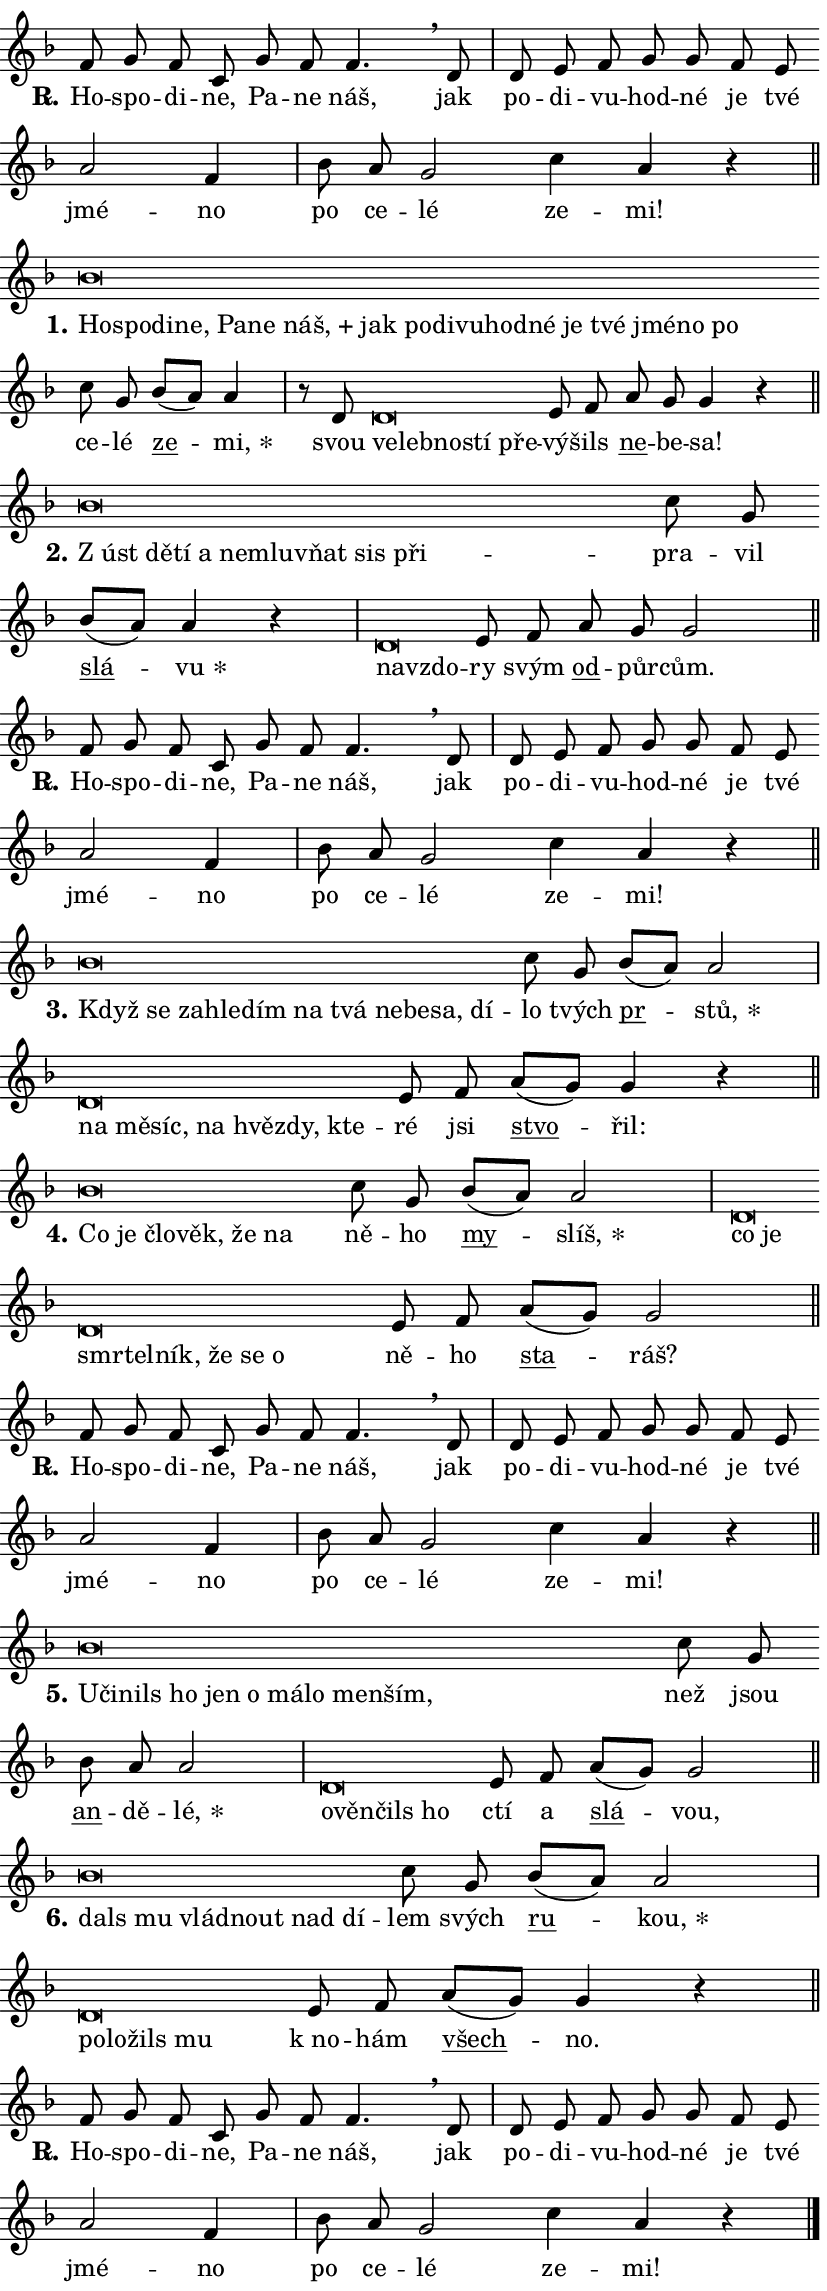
\version "2.24.0"
\header { tagline = "" }
\paper {
  indent = 0\cm
  top-margin = 0\cm
  right-margin = 0.13\cm % to fit lyric hyphens
  bottom-margin = 0\cm
  left-margin = 0\cm
  paper-width = 14\cm
  page-breaking = #ly:one-page-breaking
  system-system-spacing.basic-distance = #11
  score-system-spacing.basic-distance = #11
  ragged-last = ##f
}


%% Author: Thomas Morley
%% https://lists.gnu.org/archive/html/lilypond-user/2020-05/msg00002.html
#(define (line-position grob)
"Returns position of @var[grob} in current system:
   @code{'start}, if at first time-step
   @code{'end}, if at last time-step
   @code{'middle} otherwise
"
  (let* ((col (ly:item-get-column grob))
         (ln (ly:grob-object col 'left-neighbor))
         (rn (ly:grob-object col 'right-neighbor))
         (col-to-check-left (if (ly:grob? ln) ln col))
         (col-to-check-right (if (ly:grob? rn) rn col))
         (break-dir-left
           (and
             (ly:grob-property col-to-check-left 'non-musical #f)
             (ly:item-break-dir col-to-check-left)))
         (break-dir-right
           (and
             (ly:grob-property col-to-check-right 'non-musical #f)
             (ly:item-break-dir col-to-check-right))))
        (cond ((eqv? 1 break-dir-left) 'start)
              ((eqv? -1 break-dir-right) 'end)
              (else 'middle))))

#(define (tranparent-at-line-position vctor)
  (lambda (grob)
  "Relying on @code{line-position} select the relevant enry from @var{vctor}.
Used to determine transparency,"
    (case (line-position grob)
      ((end) (not (vector-ref vctor 0)))
      ((middle) (not (vector-ref vctor 1)))
      ((start) (not (vector-ref vctor 2))))))

noteHeadBreakVisibility =
#(define-music-function (break-visibility)(vector?)
"Makes @code{NoteHead}s transparent relying on @var{break-visibility}"
#{
  \override NoteHead.transparent =
    #(tranparent-at-line-position break-visibility)
#})

#(define delete-ledgers-for-transparent-note-heads
  (lambda (grob)
    "Reads whether a @code{NoteHead} is transparent.
If so this @code{NoteHead} is removed from @code{'note-heads} from
@var{grob}, which is supposed to be @code{LedgerLineSpanner}.
As a result ledgers are not printed for this @code{NoteHead}"
    (let* ((nhds-array (ly:grob-object grob 'note-heads))
           (nhds-list
             (if (ly:grob-array? nhds-array)
                 (ly:grob-array->list nhds-array)
                 '()))
           ;; Relies on the transparent-property being done before
           ;; Staff.LedgerLineSpanner.after-line-breaking is executed.
           ;; This is fragile ...
           (to-keep
             (remove
               (lambda (nhd)
                 (ly:grob-property nhd 'transparent #f))
               nhds-list)))
      ;; TODO find a better method to iterate over grob-arrays, similiar
      ;; to filter/remove etc for lists
      ;; For now rebuilt from scratch
      (set! (ly:grob-object grob 'note-heads)  '())
      (for-each
        (lambda (nhd)
          (ly:pointer-group-interface::add-grob grob 'note-heads nhd))
        to-keep))))

squashNotes = {
  \override NoteHead.X-extent = #'(-0.2 . 0.2)
  \override NoteHead.Y-extent = #'(-0.75 . 0)
  \override NoteHead.stencil =
    #(lambda (grob)
       (let ((pos (ly:grob-property grob 'staff-position)))
         (begin
           (if (< pos -7) (display "ERROR: Lower brevis then expected\n") (display ""))
           (if (<= pos -6) ly:text-interface::print ly:note-head::print))))
}
unSquashNotes = {
  \revert NoteHead.X-extent
  \revert NoteHead.Y-extent
  \revert NoteHead.stencil
}

hideNotes = \noteHeadBreakVisibility #begin-of-line-visible
unHideNotes = \noteHeadBreakVisibility #all-visible

% work-around for resetting accidentals
% https://lilypond.org/doc/v2.23/Documentation/notation/displaying-rhythms#unmetered-music
cadenzaMeasure = {
  \cadenzaOff
  \partial 1024 s1024
  \cadenzaOn
}

#(define-markup-command (accent layout props text) (markup?)
  "Underline accented syllable"
  (interpret-markup layout props
    #{\markup \override #'(offset . 4.3) \underline { #text }#}))

responsum = \markup \concat {
  "R" \hspace #-1.05 \path #0.1 #'((moveto 0 0.07) (lineto 0.9 0.8)) \hspace #0.05 "."
}

spaceSize = #0.6828661417322834 % exact space size for TeX Gyre Schola

\layout {
  \context {
    \Staff
    \remove "Time_signature_engraver"
    \override LedgerLineSpanner.after-line-breaking = #delete-ledgers-for-transparent-note-heads
  }
  \context {
    \Lyrics {
      \override LyricSpace.minimum-distance = \spaceSize
      \override LyricText.font-name = #"TeX Gyre Schola"
      \override LyricText.font-size = 1
      \override StanzaNumber.font-name = #"TeX Gyre Schola Bold"
      \override StanzaNumber.font-size = 1
    }
  }
  \context {
    \Score 
    \override NoteHead.text =
      #(lambda (grob) 
        (let ((pos (ly:grob-property grob 'staff-position)))
          #{\markup {
            \combine
              \halign #-0.55 \raise #(if (= pos -6) 0 0.5) \override #'(thickness . 2) \draw-line #'(3.2 . 0)
              \musicglyph "noteheads.sM1"
          }#}))
  }
}

% magnetic-lyrics.ily
%
%   written by
%     Jean Abou Samra <jean@abou-samra.fr>
%     Werner Lemberg <wl@gnu.org>
%
%   adapted by
%     Jiri Hon <jiri.hon@gmail.com>
%
% Version 2022-Apr-15

% https://www.mail-archive.com/lilypond-user@gnu.org/msg149350.html

#(define (Left_hyphen_pointer_engraver context)
   "Collect syllable-hyphen-syllable occurrences in lyrics and store
them in properties.  This engraver only looks to the left.  For
example, if the lyrics input is @code{foo -- bar}, it does the
following.

@itemize @bullet
@item
Set the @code{text} property of the @code{LyricHyphen} grob between
@q{foo} and @q{bar} to @code{foo}.

@item
Set the @code{left-hyphen} property of the @code{LyricText} grob with
text @q{foo} to the @code{LyricHyphen} grob between @q{foo} and
@q{bar}.
@end itemize

Use this auxiliary engraver in combination with the
@code{lyric-@/text::@/apply-@/magnetic-@/offset!} hook."
   (let ((hyphen #f)
         (text #f))
     (make-engraver
      (acknowledgers
       ((lyric-syllable-interface engraver grob source-engraver)
        (set! text grob)))
      (end-acknowledgers
       ((lyric-hyphen-interface engraver grob source-engraver)
        ;(when (not (grob::has-interface grob 'lyric-space-interface))
          (set! hyphen grob)));)
      ((stop-translation-timestep engraver)
       (when (and text hyphen)
         (ly:grob-set-object! text 'left-hyphen hyphen))
       (set! text #f)
       (set! hyphen #f)))))

#(define (lyric-text::apply-magnetic-offset! grob)
   "If the space between two syllables is less than the value in
property @code{LyricText@/.details@/.squash-threshold}, move the right
syllable to the left so that it gets concatenated with the left
syllable.

Use this function as a hook for
@code{LyricText@/.after-@/line-@/breaking} if the
@code{Left_@/hyphen_@/pointer_@/engraver} is active."
   (let ((hyphen (ly:grob-object grob 'left-hyphen #f)))
     (when hyphen
       (let ((left-text (ly:spanner-bound hyphen LEFT)))
         (when (grob::has-interface left-text 'lyric-syllable-interface)
           (let* ((common (ly:grob-common-refpoint grob left-text X))
                  (this-x-ext (ly:grob-extent grob common X))
                  (left-x-ext
                   (begin
                     ;; Trigger magnetism for left-text.
                     (ly:grob-property left-text 'after-line-breaking)
                     (ly:grob-extent left-text common X)))
                  ;; `delta` is the gap width between two syllables.
                  (delta (- (interval-start this-x-ext)
                            (interval-end left-x-ext)))
                  (details (ly:grob-property grob 'details))
                  (threshold (assoc-get 'squash-threshold details 0.2)))
             (when (< delta threshold)
               (let* (;; We have to manipulate the input text so that
                      ;; ligatures crossing syllable boundaries are not
                      ;; disabled.  For languages based on the Latin
                      ;; script this is essentially a beautification.
                      ;; However, for non-Western scripts it can be a
                      ;; necessity.
                      (lt (ly:grob-property left-text 'text))
                      (rt (ly:grob-property grob 'text))
                      (is-space (grob::has-interface hyphen 'lyric-space-interface))
                      (space (if is-space " " ""))
                      (extra-delta (if is-space spaceSize 0))
                      ;; Append new syllable.
                      (ltrt-space (if (and (string? lt) (string? rt))
                                (string-append lt space rt)
                                (make-concat-markup (list lt space rt))))
                      ;; Right-align `ltrt` to the right side.
                      (ltrt-space-markup (grob-interpret-markup
                               grob
                               (make-translate-markup
                                (cons (interval-length this-x-ext) 0)
                                (make-right-align-markup ltrt-space)))))
                 (begin
                   ;; Don't print `left-text`.
                   (ly:grob-set-property! left-text 'stencil #f)
                   ;; Set text and stencil (which holds all collected
                   ;; syllables so far) and shift it to the left.
                   (ly:grob-set-property! grob 'text ltrt-space)
                   (ly:grob-set-property! grob 'stencil ltrt-space-markup)
                   (ly:grob-translate-axis! grob (- (- delta extra-delta)) X))))))))))


#(define (lyric-hyphen::displace-bounds-first grob)
   ;; Make very sure this callback isn't triggered too early.
   (let ((left (ly:spanner-bound grob LEFT))
         (right (ly:spanner-bound grob RIGHT)))
     (ly:grob-property left 'after-line-breaking)
     (ly:grob-property right 'after-line-breaking)
     (ly:lyric-hyphen::print grob)))

squashThreshold = #0.4

\layout {
  \context {
    \Lyrics
    \consists #Left_hyphen_pointer_engraver
    \override LyricText.after-line-breaking =
      #lyric-text::apply-magnetic-offset!
    \override LyricHyphen.stencil = #lyric-hyphen::displace-bounds-first
    \override LyricText.details.squash-threshold = \squashThreshold
    \override LyricHyphen.minimum-distance = 0
    \override LyricHyphen.minimum-length = \squashThreshold
  }
}

squashText = \override LyricText.details.squash-threshold = 9999
unSquashText = \override LyricText.details.squash-threshold = \squashThreshold

leftText = \override LyricText.self-alignment-X = #LEFT
unLeftText = \revert LyricText.self-alignment-X

starOffset = #(lambda (grob) 
                (let ((x_offset (ly:self-alignment-interface::aligned-on-x-parent grob)))
                  (if (= x_offset 0) 0 (+ x_offset 1.2))))

star = #(define-music-function (syllable)(string?)
"Append star separator at the end of a syllable"
#{
  \once \override LyricText.X-offset = #starOffset
  \lyricmode { \markup {
    #syllable
    \override #'((font-name . "TeX Gyre Schola Bold")) \hspace #0.2 \lower #0.65 \larger "*"
  } }
#})

starAccent = #(define-music-function (syllable)(string?)
"Append star separator at the end of a syllable and make accent"
#{
  \once \override LyricText.X-offset = #starOffset
  \lyricmode { \markup {
    \accent #syllable
    \override #'((font-name . "TeX Gyre Schola Bold")) \hspace #0.2 \lower #0.65 \larger "*"
  } }
#})

breath = #(define-music-function (syllable)(string?)
"Append breathing indicator at the end of a syllable"
#{
  \lyricmode { \markup { #syllable "+" } }
#})

optionalBreath = #(define-music-function (syllable)(string?)
"Append optional breathing indicator at the end of a syllable"
#{
  \lyricmode { \markup { #syllable "(+)" } }
#})


\score {
    <<
        \new Voice = "melody" { \cadenzaOn \key f \major \relative { f'8 g f c g' f f4. \breathe d8 \cadenzaMeasure \bar "|" d e f g g \bar "" f e \bar "" a2 f4 \cadenzaMeasure \bar "|" bes8 a g2 \bar "" c4 a r \cadenzaMeasure \bar "||" \break } }
        \new Lyrics \lyricsto "melody" { \lyricmode { \set stanza = \responsum
Ho -- spo -- di -- ne, Pa -- ne náš, jak po -- di -- vu -- hod -- né je tvé jmé -- no po ce -- lé ze -- mi! } }
    >>
    \layout {}
}

\score {
    <<
        \new Voice = "melody" { \cadenzaOn \key f \major \relative { \squashNotes bes'\breve*1/16 \hideNotes \breve*1/16 \bar "" \breve*1/16 \bar "" \breve*1/16 \bar "" \breve*1/16 \bar "" \breve*1/16 \bar "" \breve*1/16 \bar "" \breve*1/16 \bar "" \breve*1/16 \bar "" \breve*1/16 \bar "" \breve*1/16 \bar "" \breve*1/16 \bar "" \breve*1/16 \bar "" \breve*1/16 \bar "" \breve*1/16 \bar "" \breve*1/16 \bar "" \breve*1/16 \breve*1/16 \bar "" \unHideNotes \unSquashNotes c8 g \bar "" bes[( a)] a4 \cadenzaMeasure \bar "|" r8 d,8 \squashNotes d\breve*1/16 \hideNotes \breve*1/16 \bar "" \breve*1/16 \bar "" \breve*1/16 \breve*1/16 \bar "" \unHideNotes \unSquashNotes e8 f \bar "" a g g4 r \cadenzaMeasure \bar "||" \break } }
        \new Lyrics \lyricsto "melody" { \lyricmode { \set stanza = "1."
\leftText Ho -- \squashText spo -- di -- ne, Pa -- ne \breath "náš," jak po -- di -- vu -- hod -- né je tvé jmé -- no po \unLeftText \unSquashText ce -- lé \markup \accent ze -- \star mi, svou \leftText ve -- \squashText leb -- no -- stí pře -- \unLeftText \unSquashText vý -- šils \markup \accent ne -- be -- sa! } }
    >>
    \layout {}
}

\score {
    <<
        \new Voice = "melody" { \cadenzaOn \key f \major \relative { \squashNotes bes'\breve*1/16 \hideNotes \breve*1/16 \bar "" \breve*1/16 \bar "" \breve*1/16 \bar "" \breve*1/16 \bar "" \breve*1/16 \bar "" \breve*1/16 \bar "" \breve*1/16 \breve*1/16 \bar "" \unHideNotes \unSquashNotes c8 g \bar "" bes[( a)] a4 r \cadenzaMeasure \bar "|" \squashNotes d,\breve*1/16 \hideNotes \breve*1/16 \bar "" \unHideNotes \unSquashNotes e8 f \bar "" a g g2 \cadenzaMeasure \bar "||" \break } }
        \new Lyrics \lyricsto "melody" { \lyricmode { \set stanza = "2."
\leftText "Z úst" \squashText dě -- tí a ne -- mluv -- ňat sis při -- \unLeftText \unSquashText pra -- vil \markup \accent slá -- \star vu \leftText na -- \squashText vzdo -- \unLeftText \unSquashText ry svým \markup \accent od -- půr -- cům. } }
    >>
    \layout {}
}

\score {
    <<
        \new Voice = "melody" { \cadenzaOn \key f \major \relative { f'8 g f c g' f f4. \breathe d8 \cadenzaMeasure \bar "|" d e f g g \bar "" f e \bar "" a2 f4 \cadenzaMeasure \bar "|" bes8 a g2 \bar "" c4 a r \cadenzaMeasure \bar "||" \break } }
        \new Lyrics \lyricsto "melody" { \lyricmode { \set stanza = \responsum
Ho -- spo -- di -- ne, Pa -- ne náš, jak po -- di -- vu -- hod -- né je tvé jmé -- no po ce -- lé ze -- mi! } }
    >>
    \layout {}
}

\score {
    <<
        \new Voice = "melody" { \cadenzaOn \key f \major \relative { \squashNotes bes'\breve*1/16 \hideNotes \breve*1/16 \bar "" \breve*1/16 \bar "" \breve*1/16 \bar "" \breve*1/16 \bar "" \breve*1/16 \bar "" \breve*1/16 \bar "" \breve*1/16 \bar "" \breve*1/16 \bar "" \breve*1/16 \breve*1/16 \bar "" \unHideNotes \unSquashNotes c8 g \bar "" bes[( a)] a2 \cadenzaMeasure \bar "|" \squashNotes d,\breve*1/16 \hideNotes \breve*1/16 \bar "" \breve*1/16 \bar "" \breve*1/16 \bar "" \breve*1/16 \bar "" \breve*1/16 \breve*1/16 \bar "" \unHideNotes \unSquashNotes e8 f \bar "" a[( g)] g4 r \cadenzaMeasure \bar "||" \break } }
        \new Lyrics \lyricsto "melody" { \lyricmode { \set stanza = "3."
\leftText Když \squashText se za -- hle -- dím na tvá ne -- be -- sa, dí -- \unLeftText \unSquashText lo tvých \markup \accent pr -- \star stů, \leftText na \squashText mě -- síc, na hvěz -- dy, kte -- \unLeftText \unSquashText ré jsi \markup \accent stvo -- řil: } }
    >>
    \layout {}
}

\score {
    <<
        \new Voice = "melody" { \cadenzaOn \key f \major \relative { \squashNotes bes'\breve*1/16 \hideNotes \breve*1/16 \bar "" \breve*1/16 \bar "" \breve*1/16 \bar "" \breve*1/16 \breve*1/16 \bar "" \unHideNotes \unSquashNotes c8 g \bar "" bes[( a)] a2 \cadenzaMeasure \bar "|" \squashNotes d,\breve*1/16 \hideNotes \breve*1/16 \bar "" \breve*1/16 \bar "" \breve*1/16 \bar "" \breve*1/16 \bar "" \breve*1/16 \bar "" \breve*1/16 \breve*1/16 \bar "" \unHideNotes \unSquashNotes e8 f \bar "" a[( g)] g2 \cadenzaMeasure \bar "||" \break } }
        \new Lyrics \lyricsto "melody" { \lyricmode { \set stanza = "4."
\leftText Co \squashText je člo -- věk, že na \unLeftText \unSquashText ně -- ho \markup \accent my -- \star slíš, \leftText co \squashText je smr -- tel -- ník, že se o \unLeftText \unSquashText ně -- ho \markup \accent sta -- ráš? } }
    >>
    \layout {}
}

\score {
    <<
        \new Voice = "melody" { \cadenzaOn \key f \major \relative { f'8 g f c g' f f4. \breathe d8 \cadenzaMeasure \bar "|" d e f g g \bar "" f e \bar "" a2 f4 \cadenzaMeasure \bar "|" bes8 a g2 \bar "" c4 a r \cadenzaMeasure \bar "||" \break } }
        \new Lyrics \lyricsto "melody" { \lyricmode { \set stanza = \responsum
Ho -- spo -- di -- ne, Pa -- ne náš, jak po -- di -- vu -- hod -- né je tvé jmé -- no po ce -- lé ze -- mi! } }
    >>
    \layout {}
}

\score {
    <<
        \new Voice = "melody" { \cadenzaOn \key f \major \relative { \squashNotes bes'\breve*1/16 \hideNotes \breve*1/16 \bar "" \breve*1/16 \bar "" \breve*1/16 \bar "" \breve*1/16 \bar "" \breve*1/16 \bar "" \breve*1/16 \bar "" \breve*1/16 \bar "" \breve*1/16 \breve*1/16 \bar "" \unHideNotes \unSquashNotes c8 g \bar "" bes a a2 \cadenzaMeasure \bar "|" \squashNotes d,\breve*1/16 \hideNotes \breve*1/16 \bar "" \breve*1/16 \breve*1/16 \bar "" \unHideNotes \unSquashNotes e8 f \bar "" a[( g)] g2 \cadenzaMeasure \bar "||" \break } }
        \new Lyrics \lyricsto "melody" { \lyricmode { \set stanza = "5."
\leftText U -- \squashText či -- nils ho jen o má -- lo men -- ším, \unLeftText \unSquashText než jsou \markup \accent an -- dě -- \star lé, \leftText o -- \squashText věn -- čils ho \unLeftText \unSquashText ctí a \markup \accent slá -- vou, } }
    >>
    \layout {}
}

\score {
    <<
        \new Voice = "melody" { \cadenzaOn \key f \major \relative { \squashNotes bes'\breve*1/16 \hideNotes \breve*1/16 \bar "" \breve*1/16 \bar "" \breve*1/16 \bar "" \breve*1/16 \breve*1/16 \bar "" \unHideNotes \unSquashNotes c8 g \bar "" bes[( a)] a2 \cadenzaMeasure \bar "|" \squashNotes d,\breve*1/16 \hideNotes \breve*1/16 \bar "" \breve*1/16 \breve*1/16 \bar "" \unHideNotes \unSquashNotes e8 f \bar "" a[( g)] g4 r \cadenzaMeasure \bar "||" \break } }
        \new Lyrics \lyricsto "melody" { \lyricmode { \set stanza = "6."
\leftText dals \squashText mu vlád -- nout nad dí -- \unLeftText \unSquashText lem svých \markup \accent ru -- \star kou, \leftText po -- \squashText lo -- žils mu \unLeftText \unSquashText "k no" -- hám \markup \accent všech -- no. } }
    >>
    \layout {}
}

\score {
    <<
        \new Voice = "melody" { \cadenzaOn \key f \major \relative { f'8 g f c g' f f4. \breathe d8 \cadenzaMeasure \bar "|" d e f g g \bar "" f e \bar "" a2 f4 \cadenzaMeasure \bar "|" bes8 a g2 \bar "" c4 a r \cadenzaMeasure \bar "||" \break } \bar "|." }
        \new Lyrics \lyricsto "melody" { \lyricmode { \set stanza = \responsum
Ho -- spo -- di -- ne, Pa -- ne náš, jak po -- di -- vu -- hod -- né je tvé jmé -- no po ce -- lé ze -- mi! } }
    >>
    \layout {}
}
